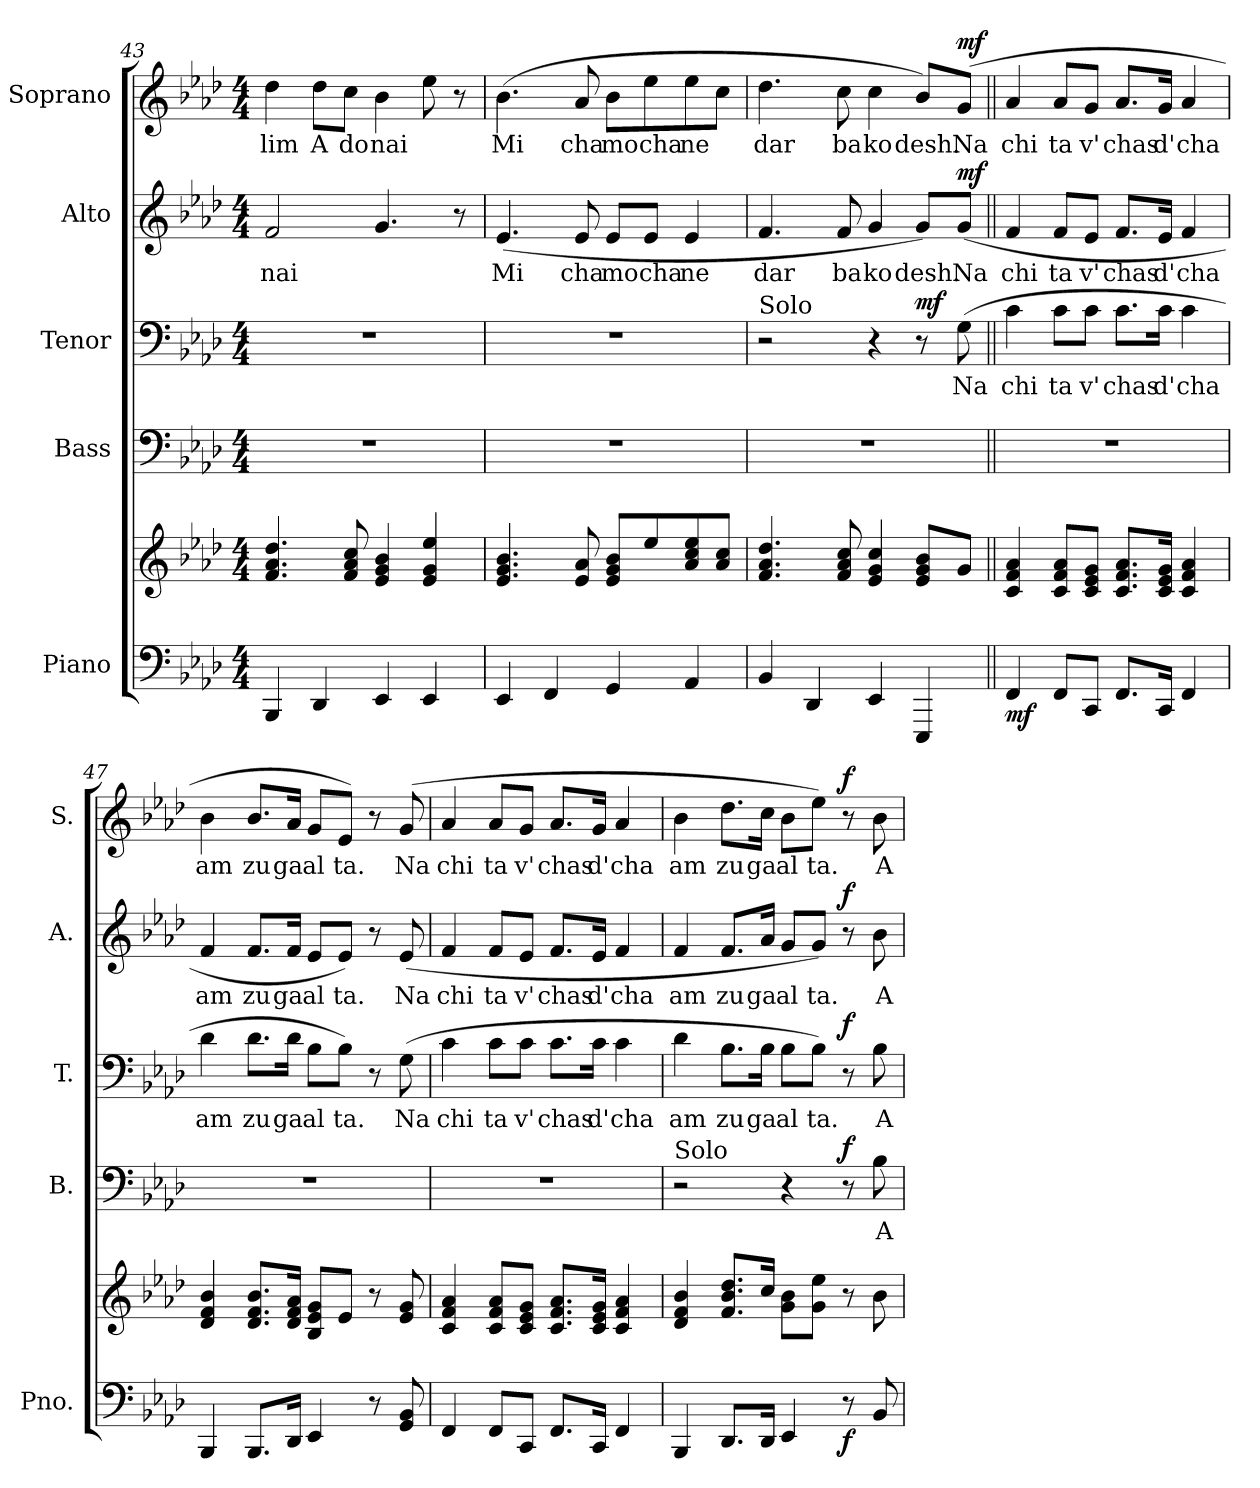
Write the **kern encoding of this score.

**kern	**kern	**dynam	**kern	**text	**dynam	**kern	**text	**dynam	**kern	**text	**dynam	**kern	**text	**dynam
*part5	*part5	*part5	*part4	*part4	*part4	*part3	*part3	*part3	*part2	*part2	*part2	*part1	*part1	*part1
*staff6	*staff5	*staff5/6	*staff4	*staff4	*staff4	*staff3	*staff3	*staff3	*staff2	*staff2	*staff2	*staff1	*staff1	*staff1
*I"Piano	*	*	*I"Bass	*	*	*I"Tenor	*	*	*I"Alto	*	*	*I"Soprano	*	*
*I'Pno.	*	*	*I'B.	*	*	*I'T.	*	*	*I'A.	*	*	*I'S.	*	*
!!LO:LB:g=z
*clefF4	*clefG2	*	*clefF4	*	*	*clefF4	*	*	*clefG2	*	*	*clefG2	*	*
*k[b-e-a-d-]	*k[b-e-a-d-]	*	*k[b-e-a-d-]	*	*	*k[b-e-a-d-]	*	*	*k[b-e-a-d-]	*	*	*k[b-e-a-d-]	*	*
*M4/4	*M4/4	*	*M4/4	*	*	*M4/4	*	*	*M4/4	*	*	*M4/4	*	*
=43	=43	=43	=43	=43	=43	=43	=43	=43	=43	=43	=43	=43	=43	=43
!	!	!	!	!	!	!	!	!	!	!LO:LY:b	!	!	!LO:LY:b	!
4BBB-/	4.f/ 4.a-/ 4.dd-/	.	1r	.	.	1r	.	.	2f/	nai	.	4dd-\	lim	.
!	!	!	!	!	!	!	!	!	!	!	!	!	!LO:LY:b	!
4DD-/	.	.	.	.	.	.	.	.	.	.	.	8dd-\L	A	.
!	!	!	!	!	!	!	!	!	!	!	!	!	!LO:LY:b	!
.	8f/ 8a-/ 8cc/	.	.	.	.	.	.	.	.	.	.	8cc\J	do	.
!	!	!	!	!	!	!	!	!	!	!	!	!	!LO:LY:b	!
4EE-/	4e-/ 4g/ 4b-/	.	.	.	.	.	.	.	4.g/	.	.	4b-\	nai	.
4EE-/	4e-/ 4g/ 4ee-/	.	.	.	.	.	.	.	.	.	.	8ee-\	.	.
.	.	.	.	.	.	.	.	.	8r	.	.	8r	.	.
=44	=44	=44	=44	=44	=44	=44	=44	=44	=44	=44	=44	=44	=44	=44
!	!	!	!	!	!	!	!	!	!	!LO:LY:b	!	!	!LO:LY:b	!
4EE-/	4.e-/ 4.g/ 4.b-/	.	1r	.	.	1r	.	.	(4.e-/	Mi	.	(4.b-\	Mi	.
4FF/	.	.	.	.	.	.	.	.	.	.	.	.	.	.
!	!	!	!	!	!	!	!	!	!	!LO:LY:b	!	!	!LO:LY:b	!
.	8e-/ 8a-/	.	.	.	.	.	.	.	8e-/	cha	.	8a-/	cha	.
!	!	!	!	!	!	!	!	!	!	!LO:LY:b	!	!	!LO:LY:b	!
4GG/	8e-/ 8g/ 8b-/L	.	.	.	.	.	.	.	8e-/L	mo	.	8b-\L	mo	.
!	!	!	!	!	!	!	!	!	!	!LO:LY:b	!	!	!LO:LY:b	!
.	8ee-/	.	.	.	.	.	.	.	8e-/J	cha	.	8ee-\	cha	.
!	!	!	!	!	!	!	!	!	!	!LO:LY:b	!	!	!LO:LY:b	!
4AA-/	8a-/ 8cc/ 8ee-/	.	.	.	.	.	.	.	4e-/	ne	.	8ee-\	ne	.
.	8a-/ 8cc/J	.	.	.	.	.	.	.	.	.	.	8cc\J	.	.
=45	=45	=45	=45	=45	=45	=45	=45	=45	=45	=45	=45	=45	=45	=45
!	!	!	!	!	!	!LO:TX:a:t=Solo	!	!	!	!	!	!	!	!
!	!	!	!	!	!	!	!	!	!	!LO:LY:b	!	!	!LO:LY:b	!
4BB-/	4.f/ 4.a-/ 4.dd-/	.	1r	.	.	2r	.	.	4.f/	dar	.	4.dd-\	dar	.
4DD-/	.	.	.	.	.	.	.	.	.	.	.	.	.	.
!	!	!	!	!	!	!	!	!	!	!LO:LY:b	!	!	!LO:LY:b	!
.	8f/ 8a-/ 8cc/	.	.	.	.	.	.	.	8f/	ba	.	8cc\	ba	.
!	!	!	!	!	!	!	!	!	!	!LO:LY:b	!	!	!LO:LY:b	!
4EE-/	4e-/ 4g/ 4cc/	.	.	.	.	4r	.	.	4g/	ko	.	4cc\	ko	.
!	!	!	!	!	!	!	!	!LO:DY:b	!	!LO:LY:b	!	!	!LO:LY:b	!
4EEE-/	8e-/ 8g/ 8b-/L	.	.	.	.	8r	.	mf	8g/L)	desh.	.	8b-/L)	desh.	.
!	!	!	!	!	!	!	!LO:LY:b	!	!	!LO:LY:b	!LO:DY:b	!	!LO:LY:b	!LO:DY:b
.	8g/J	.	.	.	.	(8G\	Na	.	(8g/J	Na	mf	(8g/J	Na	mf
!!LO:PB:g=z
=46||	=46||	=46||	=46||	=46||	=46||	=46||	=46||	=46||	=46||	=46||	=46||	=46||	=46||	=46||
!!LO:REH:place=s1:a:B:fs=14:t=H
*	*	*	*	*	*	*	*	*	*	*	*	*MM80	*	*
!	!	!LO:DY:b=2	!	!	!	!	!LO:LY:b	!	!	!LO:LY:b	!	!	!LO:LY:b	!
4FF/	4c/ 4f/ 4a-/	mf	1r	.	.	4c\	chi	.	4f/	chi	.	4a-/	chi	.
!	!	!	!	!	!	!	!LO:LY:b	!	!	!LO:LY:b	!	!	!LO:LY:b	!
8FF/L	8c/ 8f/ 8a-/L	.	.	.	.	8c\L	ta	.	8f/L	ta	.	8a-/L	ta	.
!	!	!	!	!	!	!	!LO:LY:b	!	!	!LO:LY:b	!	!	!LO:LY:b	!
8CC/J	8c/ 8e-/ 8g/J	.	.	.	.	8c\J	v'	.	8e-/J	v'	.	8g/J	v'	.
!	!	!	!	!	!	!	!LO:LY:b	!	!	!LO:LY:b	!	!	!LO:LY:b	!
8.FF/L	8.c/ 8.f/ 8.a-/L	.	.	.	.	8.c\L	chas	.	8.f/L	chas	.	8.a-/L	chas	.
!	!	!	!	!	!	!	!LO:LY:b	!	!	!LO:LY:b	!	!	!LO:LY:b	!
16CC/Jk	16c/ 16e-/ 16g/Jk	.	.	.	.	16c\Jk	d'	.	16e-/Jk	d'	.	16g/Jk	d'	.
!	!	!	!	!	!	!	!LO:LY:b	!	!	!LO:LY:b	!	!	!LO:LY:b	!
4FF/	4c/ 4f/ 4a-/	.	.	.	.	4c\	cha	.	4f/	cha	.	4a-/	cha	.
=47	=47	=47	=47	=47	=47	=47	=47	=47	=47	=47	=47	=47	=47	=47
!	!	!	!	!	!	!	!LO:LY:b	!	!	!LO:LY:b	!	!	!LO:LY:b	!
4BBB-/	4d-/ 4f/ 4b-/	.	1r	.	.	4d-\	am	.	4f/	am	.	4b-\	am	.
!	!	!	!	!	!	!	!LO:LY:b	!	!	!LO:LY:b	!	!	!LO:LY:b	!
8.BBB-/L	8.d-/ 8.f/ 8.b-/L	.	.	.	.	8.d-\L	zu	.	8.f/L	zu	.	8.b-/L	zu	.
!	!	!	!	!	!	!	!LO:LY:b	!	!	!LO:LY:b	!	!	!LO:LY:b	!
16DD-/Jk	16d-/ 16f/ 16a-/Jk	.	.	.	.	16d-\Jk	ga	.	16f/Jk	ga	.	16a-/Jk	ga	.
!	!	!	!	!	!	!	!LO:LY:b	!	!	!LO:LY:b	!	!	!LO:LY:b	!
4EE-/	8B-/ 8e-/ 8g/L	.	.	.	.	8B-\L	al	.	8e-/L	al	.	8g/L	al	.
!	!	!	!	!	!	!	!LO:LY:b	!	!	!LO:LY:b	!	!	!LO:LY:b	!
.	8e-/J	.	.	.	.	8B-\J)	ta.	.	8e-/J)	ta.	.	8e-/J)	ta.	.
8r	8r	.	.	.	.	8r	.	.	8r	.	.	8r	.	.
!	!	!	!	!	!	!	!LO:LY:b	!	!	!LO:LY:b	!	!	!LO:LY:b	!
8GG/ 8BB-/	8e-/ 8g/	.	.	.	.	(8G\	Na	.	(8e-/	Na	.	(8g/	Na	.
=48	=48	=48	=48	=48	=48	=48	=48	=48	=48	=48	=48	=48	=48	=48
!	!	!	!	!	!	!	!LO:LY:b	!	!	!LO:LY:b	!	!	!LO:LY:b	!
4FF/	4c/ 4f/ 4a-/	.	1r	.	.	4c\	chi	.	4f/	chi	.	4a-/	chi	.
!	!	!	!	!	!	!	!LO:LY:b	!	!	!LO:LY:b	!	!	!LO:LY:b	!
8FF/L	8c/ 8f/ 8a-/L	.	.	.	.	8c\L	ta	.	8f/L	ta	.	8a-/L	ta	.
!	!	!	!	!	!	!	!LO:LY:b	!	!	!LO:LY:b	!	!	!LO:LY:b	!
8CC/J	8c/ 8e-/ 8g/J	.	.	.	.	8c\J	v'	.	8e-/J	v'	.	8g/J	v'	.
!	!	!	!	!	!	!	!LO:LY:b	!	!	!LO:LY:b	!	!	!LO:LY:b	!
8.FF/L	8.c/ 8.f/ 8.a-/L	.	.	.	.	8.c\L	chas	.	8.f/L	chas	.	8.a-/L	chas	.
!	!	!	!	!	!	!	!LO:LY:b	!	!	!LO:LY:b	!	!	!LO:LY:b	!
16CC/Jk	16c/ 16e-/ 16g/Jk	.	.	.	.	16c\Jk	d'	.	16e-/Jk	d'	.	16g/Jk	d'	.
!	!	!	!	!	!	!	!LO:LY:b	!	!	!LO:LY:b	!	!	!LO:LY:b	!
4FF/	4c/ 4f/ 4a-/	.	.	.	.	4c\	cha	.	4f/	cha	.	4a-/	cha	.
!!LO:LB:g=z
=49	=49	=49	=49	=49	=49	=49	=49	=49	=49	=49	=49	=49	=49	=49
!	!	!	!LO:TX:a:t=Solo	!	!	!	!	!	!	!	!	!	!	!
!	!	!	!	!	!	!	!LO:LY:b	!	!	!LO:LY:b	!	!	!LO:LY:b	!
4BBB-/	4d-/ 4f/ 4b-/	.	2r	.	.	4d-\	am	.	4f/	am	.	4b-\	am	.
!	!	!	!	!	!	!	!LO:LY:b	!	!	!LO:LY:b	!	!	!LO:LY:b	!
8.DD-/L	8.f/ 8.b-/ 8.dd-/L	.	.	.	.	8.B-\L	zu	.	8.f/L	zu	.	8.dd-\L	zu	.
!	!	!	!	!	!	!	!LO:LY:b	!	!	!LO:LY:b	!	!	!LO:LY:b	!
16DD-/Jk	16cc/Jk	.	.	.	.	16B-\Jk	ga	.	16a-/Jk	ga	.	16cc\Jk	ga	.
!	!	!	!	!	!	!	!LO:LY:b	!	!	!LO:LY:b	!	!	!LO:LY:b	!
4EE-/	8g\ 8b-\L	.	4r	.	.	8B-\L	al	.	8g/L	al	.	8b-\L	al	.
!	!	!	!	!	!	!	!LO:LY:b	!	!	!LO:LY:b	!	!	!LO:LY:b	!
.	8g\ 8ee-\J	.	.	.	.	8B-\J)	ta.	.	8g/J)	ta.	.	8ee-\J)	ta.	.
!	!	!LO:DY:b=2	!	!	!LO:DY:b	!	!	!LO:DY:b	!	!	!LO:DY:b	!	!	!LO:DY:b
8r	8r	f	8r	.	f	8r	.	f	8r	.	f	8r	.	f
!	!	!	!	!LO:LY:b	!	!	!LO:LY:b	!	!	!LO:LY:b	!	!	!LO:LY:b	!
8BB-/	8b-\	.	8B-\	A	.	8B-\	A	.	8b-\	A	.	8b-\	A	.
=	=	=	=	=	=	=	=	=	=	=	=	=	=	=
*-	*-	*-	*-	*-	*-	*-	*-	*-	*-	*-	*-	*-	*-	*-
